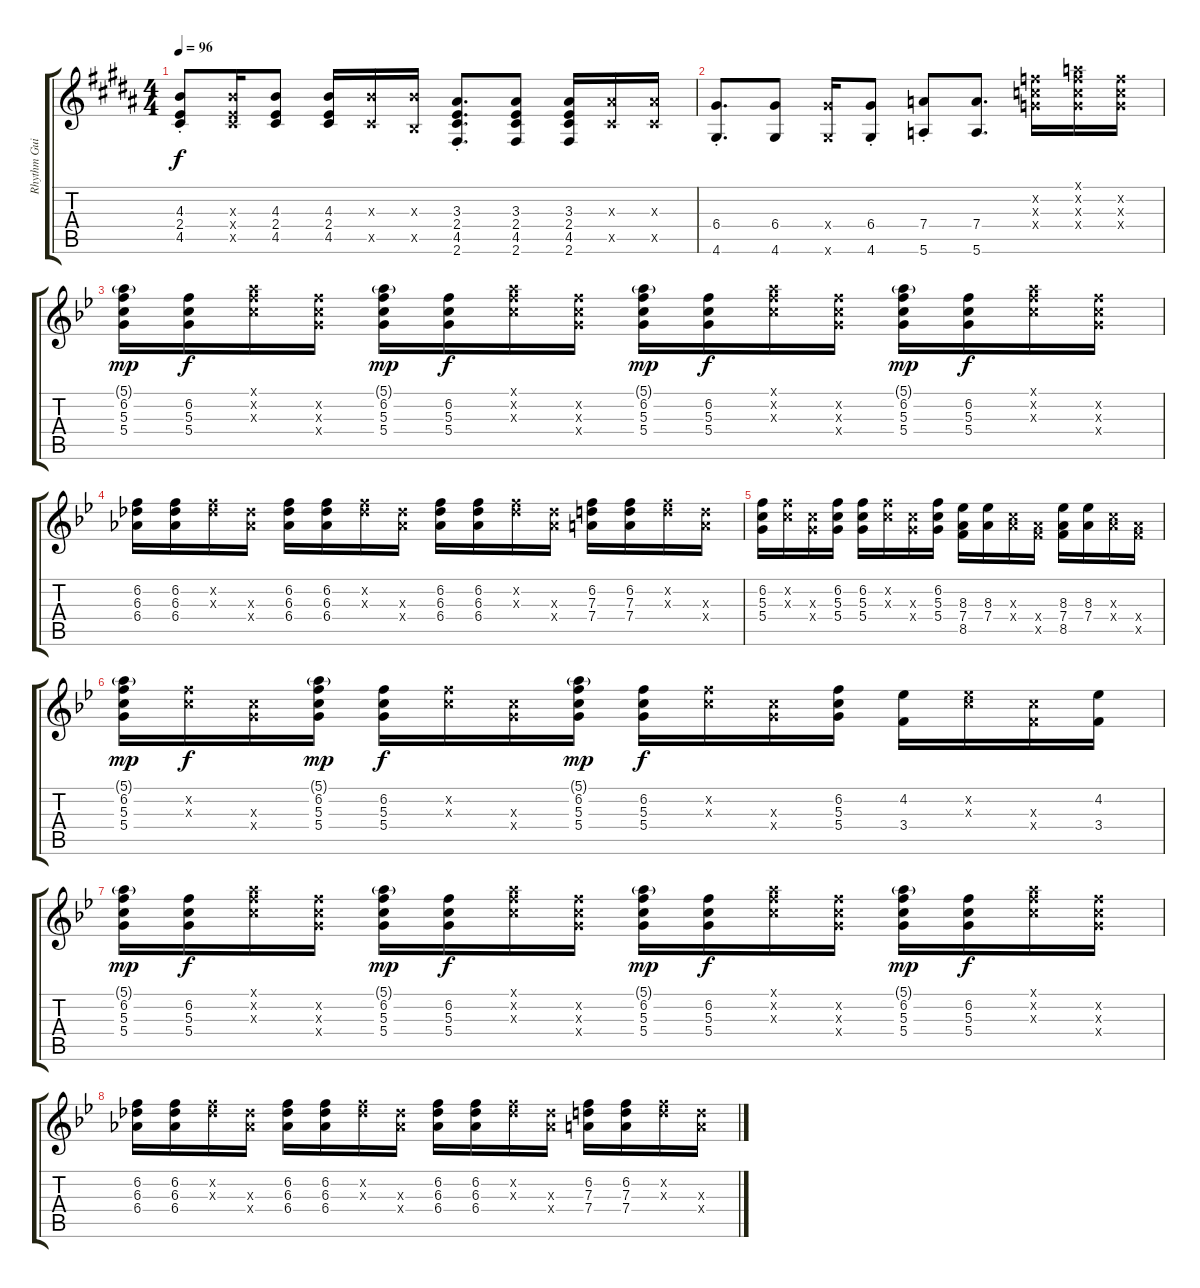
\track ("Rhythm Guitar" "Rhythm Gui") {instrument acousticguitarnylon}
\staff {score tabs}
\tuning (E4 B3 G3 D3 A2 E2) {hide}
\ts (4 4)
\tempo 96
\clef g2
\ks b
(4.3{st} 2.4{st} 4.5{st}).8{dy f instrument acousticguitarnylon} (4.3{x} 2.4{x} 4.5{x}).16 (4.3 2.4 4.5).8 (4.3 2.4 4.5).16 (4.3{x} 4.5{x}).16 (4.3{x} 2.5{x}).16 (3.3{st} 2.4{st} 4.5{st} 2.6{st}).8{d} (3.3 2.4 4.5 2.6).8 (3.3 2.4 4.5 2.6).16 (3.3{x} 4.5{x}).16 (3.3{x} 4.5{x}).16 |
(6.4{st} 4.6{st}).8{d} (6.4 4.6).8 (6.4{x} 4.6{x}).16 (6.4{st} 4.6{st}).8 (7.4{st} 5.6{st}).8 (7.4 5.6).8{d} (6.2{x} 5.3{x} 5.4{x}).16 (5.1{x} 6.2{x} 5.3{x} 5.4{x}).16 (6.2{x} 5.3{x} 5.4{x}).16 |
\ks bb
(5.1{g} 6.2 5.3 5.4).16{dy mp} (6.2 5.3 5.4).16{dy f} (5.1{x} 6.2{x} 5.3{x}).16 (6.2{x} 5.3{x} 5.4{x}).16 (5.1{g} 6.2 5.3 5.4).16{dy mp} (6.2 5.3 5.4).16{dy f} (5.1{x} 6.2{x} 5.3{x}).16 (6.2{x} 5.3{x} 5.4{x}).16 (5.1{g} 6.2 5.3 5.4).16{dy mp} (6.2 5.3 5.4).16{dy f} (5.1{x} 6.2{x} 5.3{x}).16 (6.2{x} 5.3{x} 5.4{x}).16 (5.1{g} 6.2 5.3 5.4).16{dy mp} (6.2 5.3 5.4).16{dy f} (5.1{x} 6.2{x} 5.3{x}).16 (6.2{x} 5.3{x} 5.4{x}).16 |
(6.2 6.3 6.4).16 (6.2 6.3 6.4).16 (6.2{x} 6.3{x}).16 (6.3{x} 6.4{x}).16 (6.2 6.3 6.4).16 (6.2 6.3 6.4).16 (6.2{x} 6.3{x}).16 (6.3{x} 6.4{x}).16 (6.2 6.3 6.4).16 (6.2 6.3 6.4).16 (6.2{x} 6.3{x}).16 (6.3{x} 6.4{x}).16 (6.2 7.3 7.4).16 (6.2 7.3 7.4).16 (6.2{x} 7.3{x}).16 (7.3{x} 7.4{x}).16 |
(6.2 5.3 5.4).16 (6.2{x} 5.3{x}).16 (5.3{x} 5.4{x}).16 (6.2 5.3 5.4).16 (6.2 5.3 5.4).16 (6.2{x} 5.3{x}).16 (5.3{x} 5.4{x}).16 (6.2 5.3 5.4).16 (8.3 7.4 8.5).16 (8.3 7.4).16 (5.3{x} 7.4{x}).16 (7.4{x} 8.5{x}).16 (8.3 7.4 8.5).16 (8.3 7.4).16 (5.3{x} 7.4{x}).16 (7.4{x} 8.5{x}).16 |
(5.1{g} 6.2 5.3 5.4).16{dy mp} (6.2{x} 5.3{x}).16{dy f} (5.3{x} 5.4{x}).16 (5.1{g} 6.2 5.3 5.4).16{dy mp} (6.2 5.3 5.4).16{dy f} (6.2{x} 5.3{x}).16 (5.3{x} 5.4{x}).16 (5.1{g} 6.2 5.3 5.4).16{dy mp} (6.2 5.3 5.4).16{dy f} (6.2{x} 5.3{x}).16 (5.3{x} 5.4{x}).16 (6.2 5.3 5.4).16 (4.2 3.4).16 (4.2{x} 5.3{x}).16 (5.3{x} 3.4{x}).16 (4.2 3.4).16 |
(5.1{g} 6.2 5.3 5.4).16{dy mp} (6.2 5.3 5.4).16{dy f} (5.1{x} 6.2{x} 5.3{x}).16 (6.2{x} 5.3{x} 5.4{x}).16 (5.1{g} 6.2 5.3 5.4).16{dy mp} (6.2 5.3 5.4).16{dy f} (5.1{x} 6.2{x} 5.3{x}).16 (6.2{x} 5.3{x} 5.4{x}).16 (5.1{g} 6.2 5.3 5.4).16{dy mp} (6.2 5.3 5.4).16{dy f} (5.1{x} 6.2{x} 5.3{x}).16 (6.2{x} 5.3{x} 5.4{x}).16 (5.1{g} 6.2 5.3 5.4).16{dy mp} (6.2 5.3 5.4).16{dy f} (5.1{x} 6.2{x} 5.3{x}).16 (6.2{x} 5.3{x} 5.4{x}).16 |
(6.2 6.3 6.4).16 (6.2 6.3 6.4).16 (6.2{x} 6.3{x}).16 (6.3{x} 6.4{x}).16 (6.2 6.3 6.4).16 (6.2 6.3 6.4).16 (6.2{x} 6.3{x}).16 (6.3{x} 6.4{x}).16 (6.2 6.3 6.4).16 (6.2 6.3 6.4).16 (6.2{x} 6.3{x}).16 (6.3{x} 6.4{x}).16 (6.2 7.3 7.4).16 (6.2 7.3 7.4).16 (6.2{x} 7.3{x}).16 (7.3{x} 7.4{x}).16
